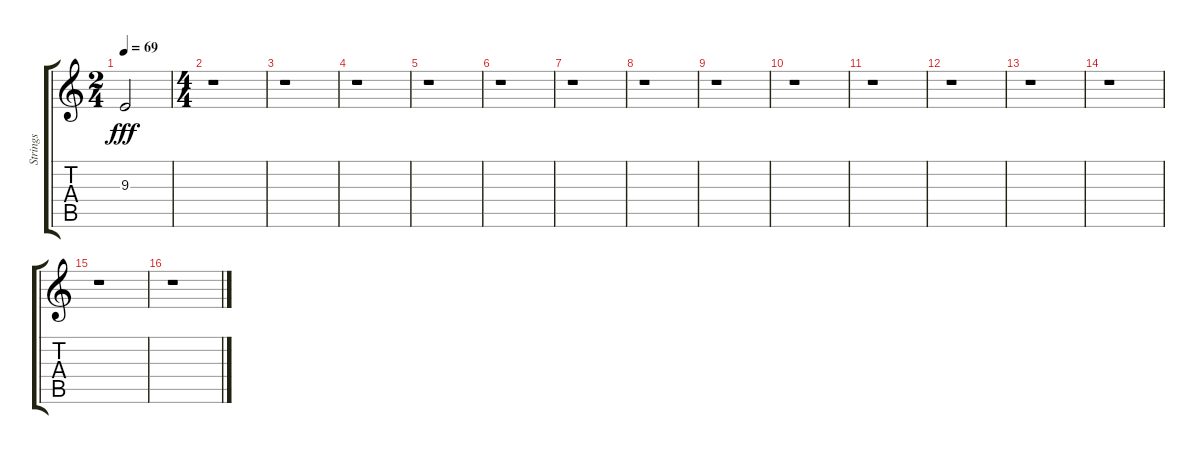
\track ("Strings" "Strings") {instrument stringensemble1}
\staff {score tabs}
\tuning (E4 B3 G3 D3 A2 E2) {hide}
\ts (2 4)
\tempo 69
\clef g2
\ks c
9.3.2{dy fff} |
\ts (4 4)
r.1 |
r.1 |
r.1 |
r.1 |
r.1 |
r.1 |
r.1 |
r.1 |
r.1 |
r.1 |
r.1 |
r.1 |
r.1 |
r.1 |
r.1
